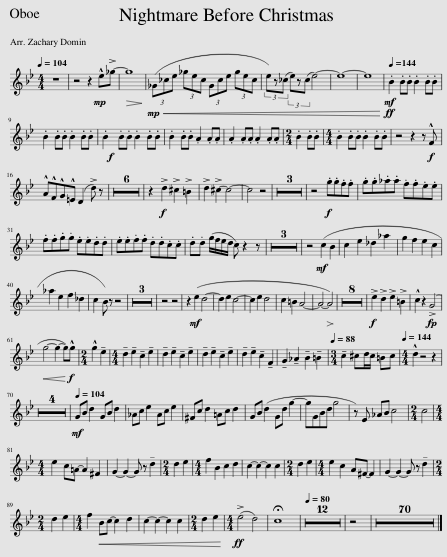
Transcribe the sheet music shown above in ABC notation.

X:1
L:1/8
Q:1/4=104
M:4/4
I:linebreak $
K:Bb
V:1 treble
V:1
 z8 | z4 z2!mp! !^!e!>!_g- |!>(! g8!>)! |!mp! (3(_G!<(!_ce (3_gec (3Gce (3gec | (3e)z(_c (3e)z(c e4-) | %5
 e8- | e8!<)! |[Q:1/4=144]!ff!!mf! .B2 .B.B .B2 .B.B |$ .B2 .B.B .B2 .B.B | .B2 .B.B .B2 .B.B!f! | %10
 .B2 .B.B .A2 .A.A | .A2 .A.A .A2 .A.A |[M:2/4] .B2 .B.B |[M:4/4] .B2 .B.B .B2 .B.B | z4 z2 z!f! !^!F |$ %15
 !^!A!^!F!^!G!^!=E (D2 !>!d) z | z8 | z8 | z8 | z8 | %20
 z8 | z8 | z2!f! !>!d2 !>!^c2 !>!=B2 | !>!d2 !>!^c2- c4- | c4 z4 | %25
 z8 | z8 | z8 | z4!f! .g.g.f.f | .g.g._a.a .f.f.e.e |$ %30
 .f.f.g.g .e.e.d.d | .e.e.f.f .d.d.c.c | .d.d (g/f/e/d/ c) z2 z | z8 | z8 | %35
 z8 | z4!mf! (c2 B2 | c2 e2 _d2 _a2 | g2 f2 e2 c2 |$ _a2 e2 f2 _d2 | %40
 c2 B) z z4 | z8 | z8 | z8 | z4 z4 | %45
 z2!mf! (e2 d4- | d2 e2 c4- | c2 e2 d4 | c2 =B2 A4- | A4-!>(! A4)!>)! | %50
 z8 | z8 | z8 | z8 | z8 | %55
 z8 | z8 | z8 |!f! !>!e2 !>!d2 !>!e2 !>!=B2 | !^!c2 z2 (!>!G4 |$ %60
!<(! g4- g2- g)!<)!!f!!^!g |[M:2/4] !^!g2 !tenuto!e2 |[M:4/4] !tenuto!d2 !tenuto!e2 !tenuto!c2 !tenuto!e2 | !tenuto!d2 !tenuto!e2 !tenuto!c2 !tenuto!e2 | !tenuto!d2 !tenuto!e2 !tenuto!c2 !tenuto!e2 | %65
 !tenuto!d2 !tenuto!e2 !tenuto!c2 !tenuto!F2 | !tenuto!G2 !tenuto!_A2 !tenuto!B2 !tenuto!=B2 |[M:3/4][Q:1/4=88] !tenuto!c2 ^cd/c/ =Bc |[M:4/4][Q:1/4=144] !^!d2 z4 z2 |$ z8 | %70
 z8 | z8 | z8 |[Q:1/4=104]!mf! GB d2 GB d2 | _Ac e2 Ac e2 | %75
 ^Fc d2 =Ac d2 | GB (d2 Gd g2- | gGBd g4 | z) E _AB c4 |[M:2/4] c4 |$ %80
[M:4/4] e2 c=A- A2 ^F2 | G2- G2- G z !tenuto!d2 |[M:2/4] d2 e2 |[M:4/4] f2 B2 c2 d2 | c2- c2- c2 c2 | %85
[M:2/4] d2 e2 |[M:4/4] e2 c2 A^F- F2 | G2- G2- G z !tenuto!d2 |$[M:2/4] d2 e2 |[M:4/4] f2!<(! Bc- c2 d2 | %90
 c2- c2- c2 c2 |[M:2/4] d2 e2!<)! |[M:4/4]!ff! (!>!e4 d4) | !fermata!c8 |[Q:1/4=80] z8 | %95
 z8 | z8 | z8 | z8 | z8 | %100
 z8 | z8 | z8 | z8 | z8 | %105
 z8 | z4 | z8 | z8 | z8 | %110
 z8 | z8 | z8 | z8 | z8 | %115
 z8 | z8 | z8 | z8 | z8 | %120
 z8 | z8 | z8 | z8 | z8 | %125
 z8 | z8 | z8 | z8 | z8 | %130
 z8 | z8 | z8 | z8 | z8 | %135
 z8 | z8 | z8 | z8 | z8 | %140
 z8 | z8 | z8 | z8 | z8 | %145
 z8 | z8 | z8 | z8 | z8 | %150
 z8 | z8 | z8 | z8 | z8 | %155
 z8 | z8 | z8 | z8 | z8 | %160
 z8 | z8 | z8 | z8 | z8 | %165
 z8 | z8 | z8 | z8 | z8 | %170
 z8 | z8 | z8 | z8 | z8 | %175
 z8 | z8 |] %177
